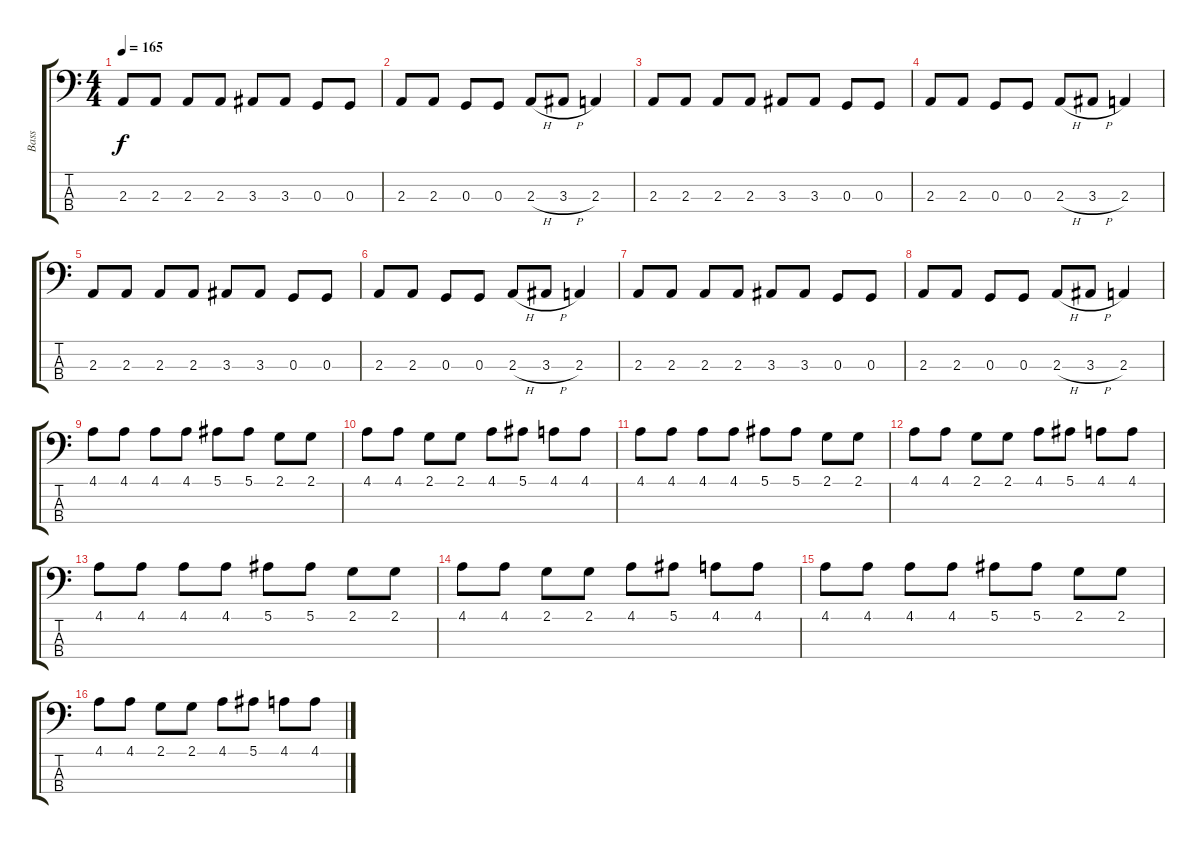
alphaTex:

\track ("Bass" "Bass") {instrument electricbassfinger}
\staff {score tabs}
\tuning (F2 C2 G1 C1) {hide}
\ts (4 4)
\tempo 165
\clef f4
\ks c
2.3.8{dy f instrument electricbassfinger} 2.3.8 2.3.8 2.3.8 3.3.8 3.3.8 0.3.8 0.3.8 |
2.3.8 2.3.8 0.3.8 0.3.8 2.3{h}.8 3.3{h}.8 2.3.4 |
2.3.8 2.3.8 2.3.8 2.3.8 3.3.8 3.3.8 0.3.8 0.3.8 |
2.3.8 2.3.8 0.3.8 0.3.8 2.3{h}.8 3.3{h}.8 2.3.4 |
2.3.8 2.3.8 2.3.8 2.3.8 3.3.8 3.3.8 0.3.8 0.3.8 |
2.3.8 2.3.8 0.3.8 0.3.8 2.3{h}.8 3.3{h}.8 2.3.4 |
2.3.8 2.3.8 2.3.8 2.3.8 3.3.8 3.3.8 0.3.8 0.3.8 |
2.3.8 2.3.8 0.3.8 0.3.8 2.3{h}.8 3.3{h}.8 2.3.4 |
4.1.8 4.1.8 4.1.8 4.1.8 5.1.8 5.1.8 2.1.8 2.1.8 |
4.1.8 4.1.8 2.1.8 2.1.8 4.1.8 5.1.8 4.1.8 4.1.8 |
4.1.8 4.1.8 4.1.8 4.1.8 5.1.8 5.1.8 2.1.8 2.1.8 |
4.1.8 4.1.8 2.1.8 2.1.8 4.1.8 5.1.8 4.1.8 4.1.8 |
4.1.8 4.1.8 4.1.8 4.1.8 5.1.8 5.1.8 2.1.8 2.1.8 |
4.1.8 4.1.8 2.1.8 2.1.8 4.1.8 5.1.8 4.1.8 4.1.8 |
4.1.8 4.1.8 4.1.8 4.1.8 5.1.8 5.1.8 2.1.8 2.1.8 |
4.1.8 4.1.8 2.1.8 2.1.8 4.1.8 5.1.8 4.1.8 4.1.8
